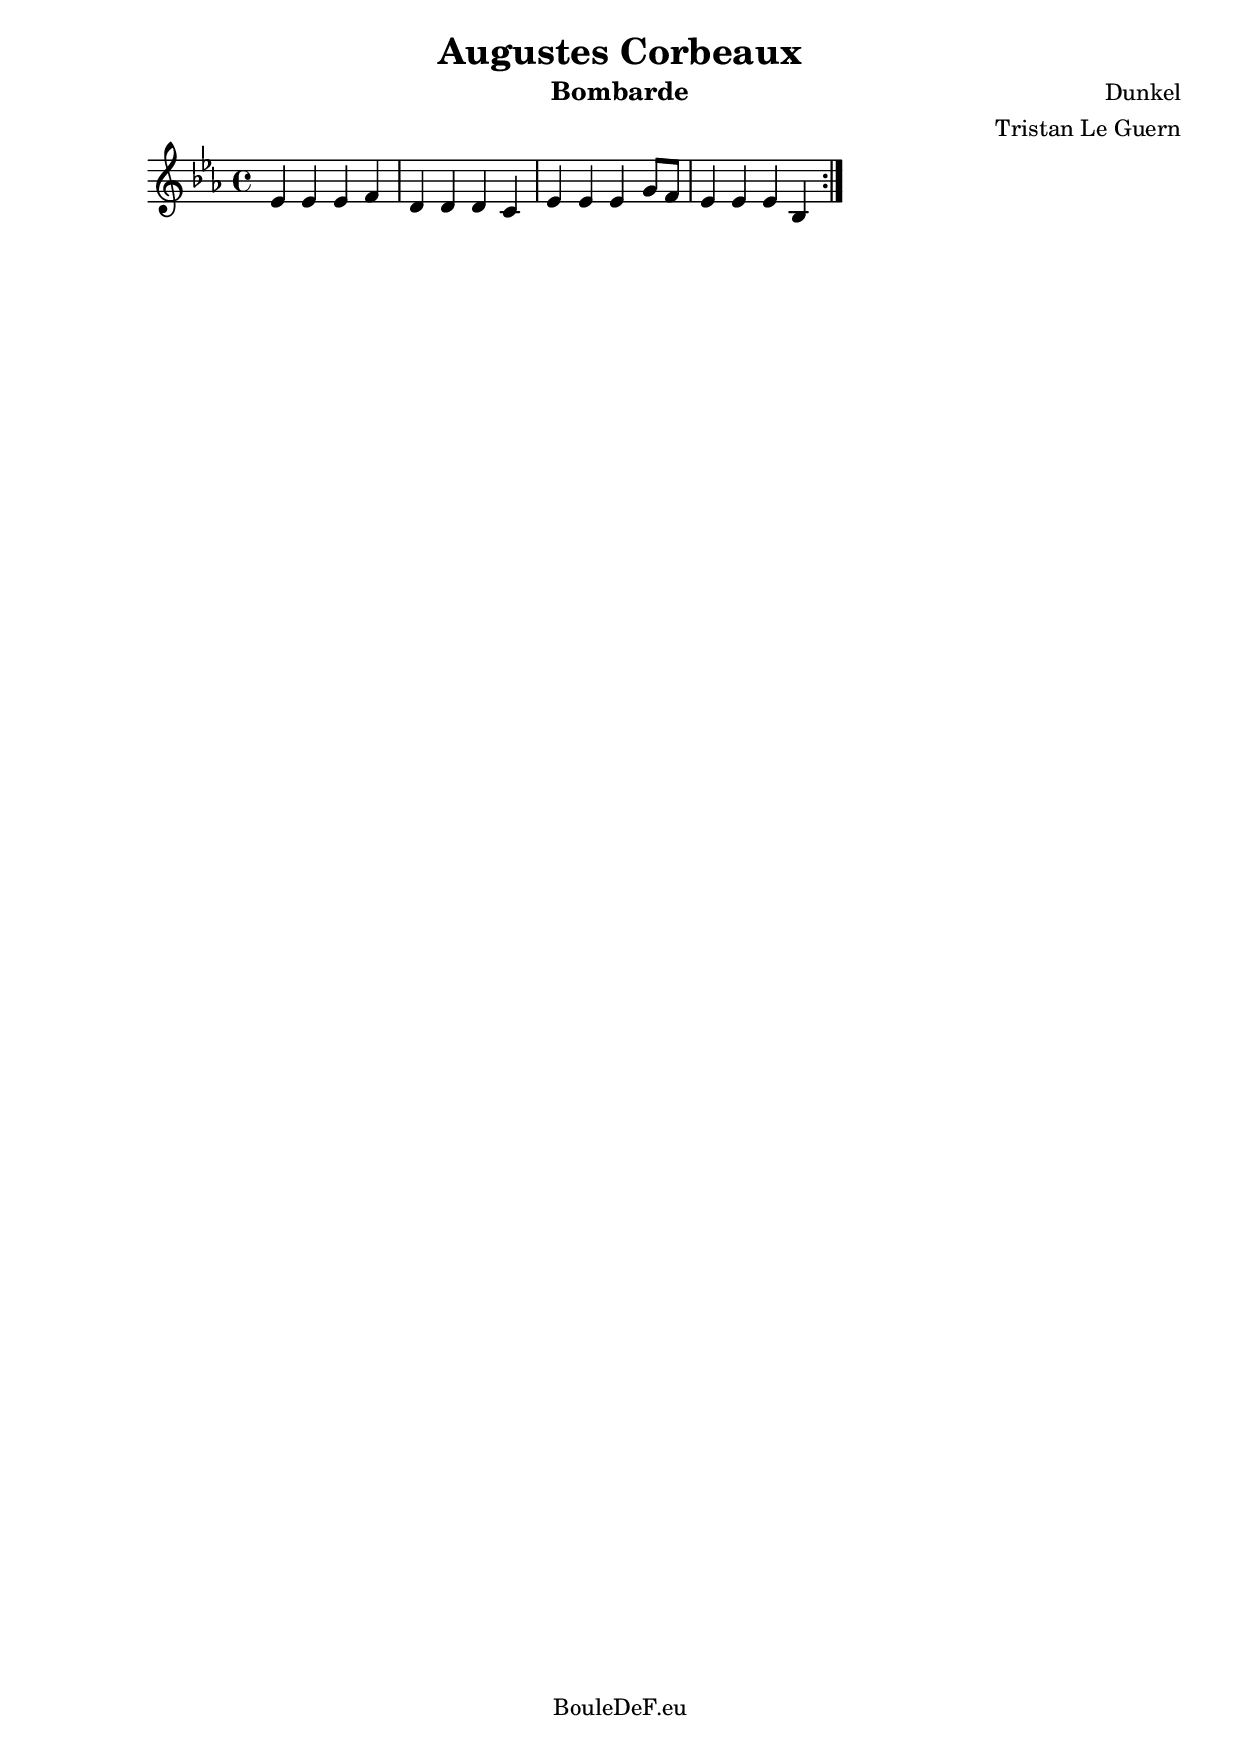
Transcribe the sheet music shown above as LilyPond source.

\version "2.16.2"
\include "italiano.ly"

\header {
	title = "Augustes Corbeaux"
	composer = "Dunkel"
	arranger = "Tristan Le Guern"
	instrument = "Bombarde"
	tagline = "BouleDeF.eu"
}

\score {
	\new Staff \relative sib {
		\clef treble
		\key mib \major
		\time 4/4

		\repeat volta 2 {
		| mib mib mib fa
		| re re re do
		| mib mib mib sol8 fa
		| mib4 mib mib sib
		}
	}
}
